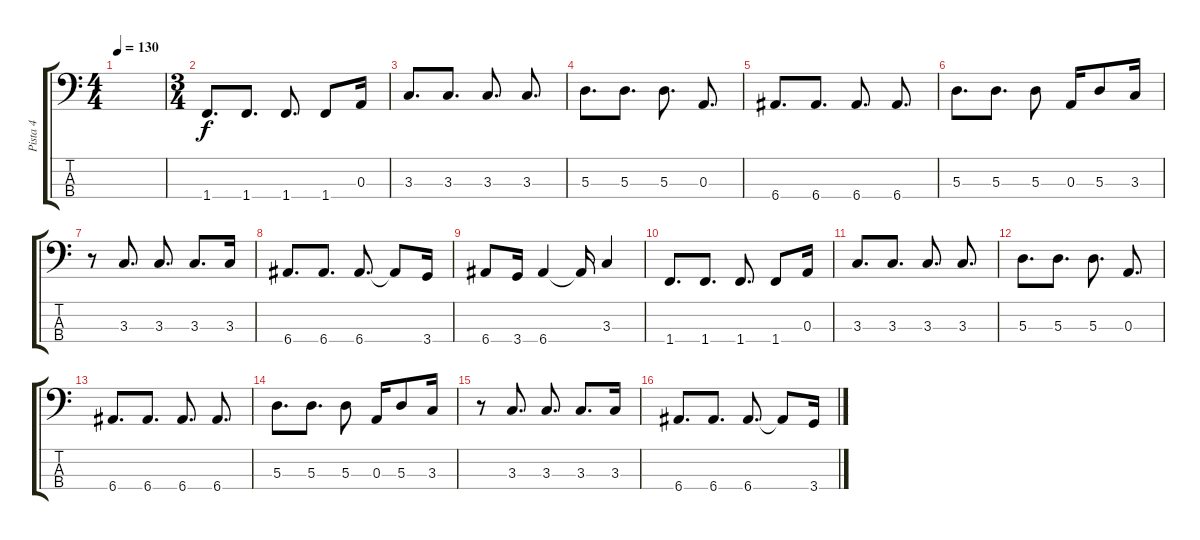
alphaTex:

\track ("Pista 4" "Pista 4") {instrument electricbassfinger}
\staff {score tabs}
\tuning (G2 D2 A1 E1) {hide}
\ts (4 4)
\tempo 130
\clef f4
\ks c
|
\ts (3 4)
1.4.8{d} 1.4.8{d} 1.4.8{d} 1.4.8 0.3.16 |
3.3.8{d} 3.3.8{d} 3.3.8{d} 3.3.8{d} |
5.3.8{d} 5.3.8{d} 5.3.8{d} 0.3.8{d} |
6.4.8{d} 6.4.8{d} 6.4.8{d} 6.4.8{d} |
5.3.8{d} 5.3.8{d} 5.3.8 0.3.16 5.3.8 3.3.16 |
r.8 3.3.8{d} 3.3.8{d} 3.3.8{d} 3.3.16 |
6.4.8{d} 6.4.8{d} 6.4.8{d} 6.4{t}.8 3.4.16 |
6.4.8 3.4.16 6.4.4 6.4{t}.16 3.3.4 |
1.4.8{d} 1.4.8{d} 1.4.8{d} 1.4.8 0.3.16 |
3.3.8{d} 3.3.8{d} 3.3.8{d} 3.3.8{d} |
5.3.8{d} 5.3.8{d} 5.3.8{d} 0.3.8{d} |
6.4.8{d} 6.4.8{d} 6.4.8{d} 6.4.8{d} |
5.3.8{d} 5.3.8{d} 5.3.8 0.3.16 5.3.8 3.3.16 |
r.8 3.3.8{d} 3.3.8{d} 3.3.8{d} 3.3.16 |
6.4.8{d} 6.4.8{d} 6.4.8{d} 6.4{t}.8 3.4.16
